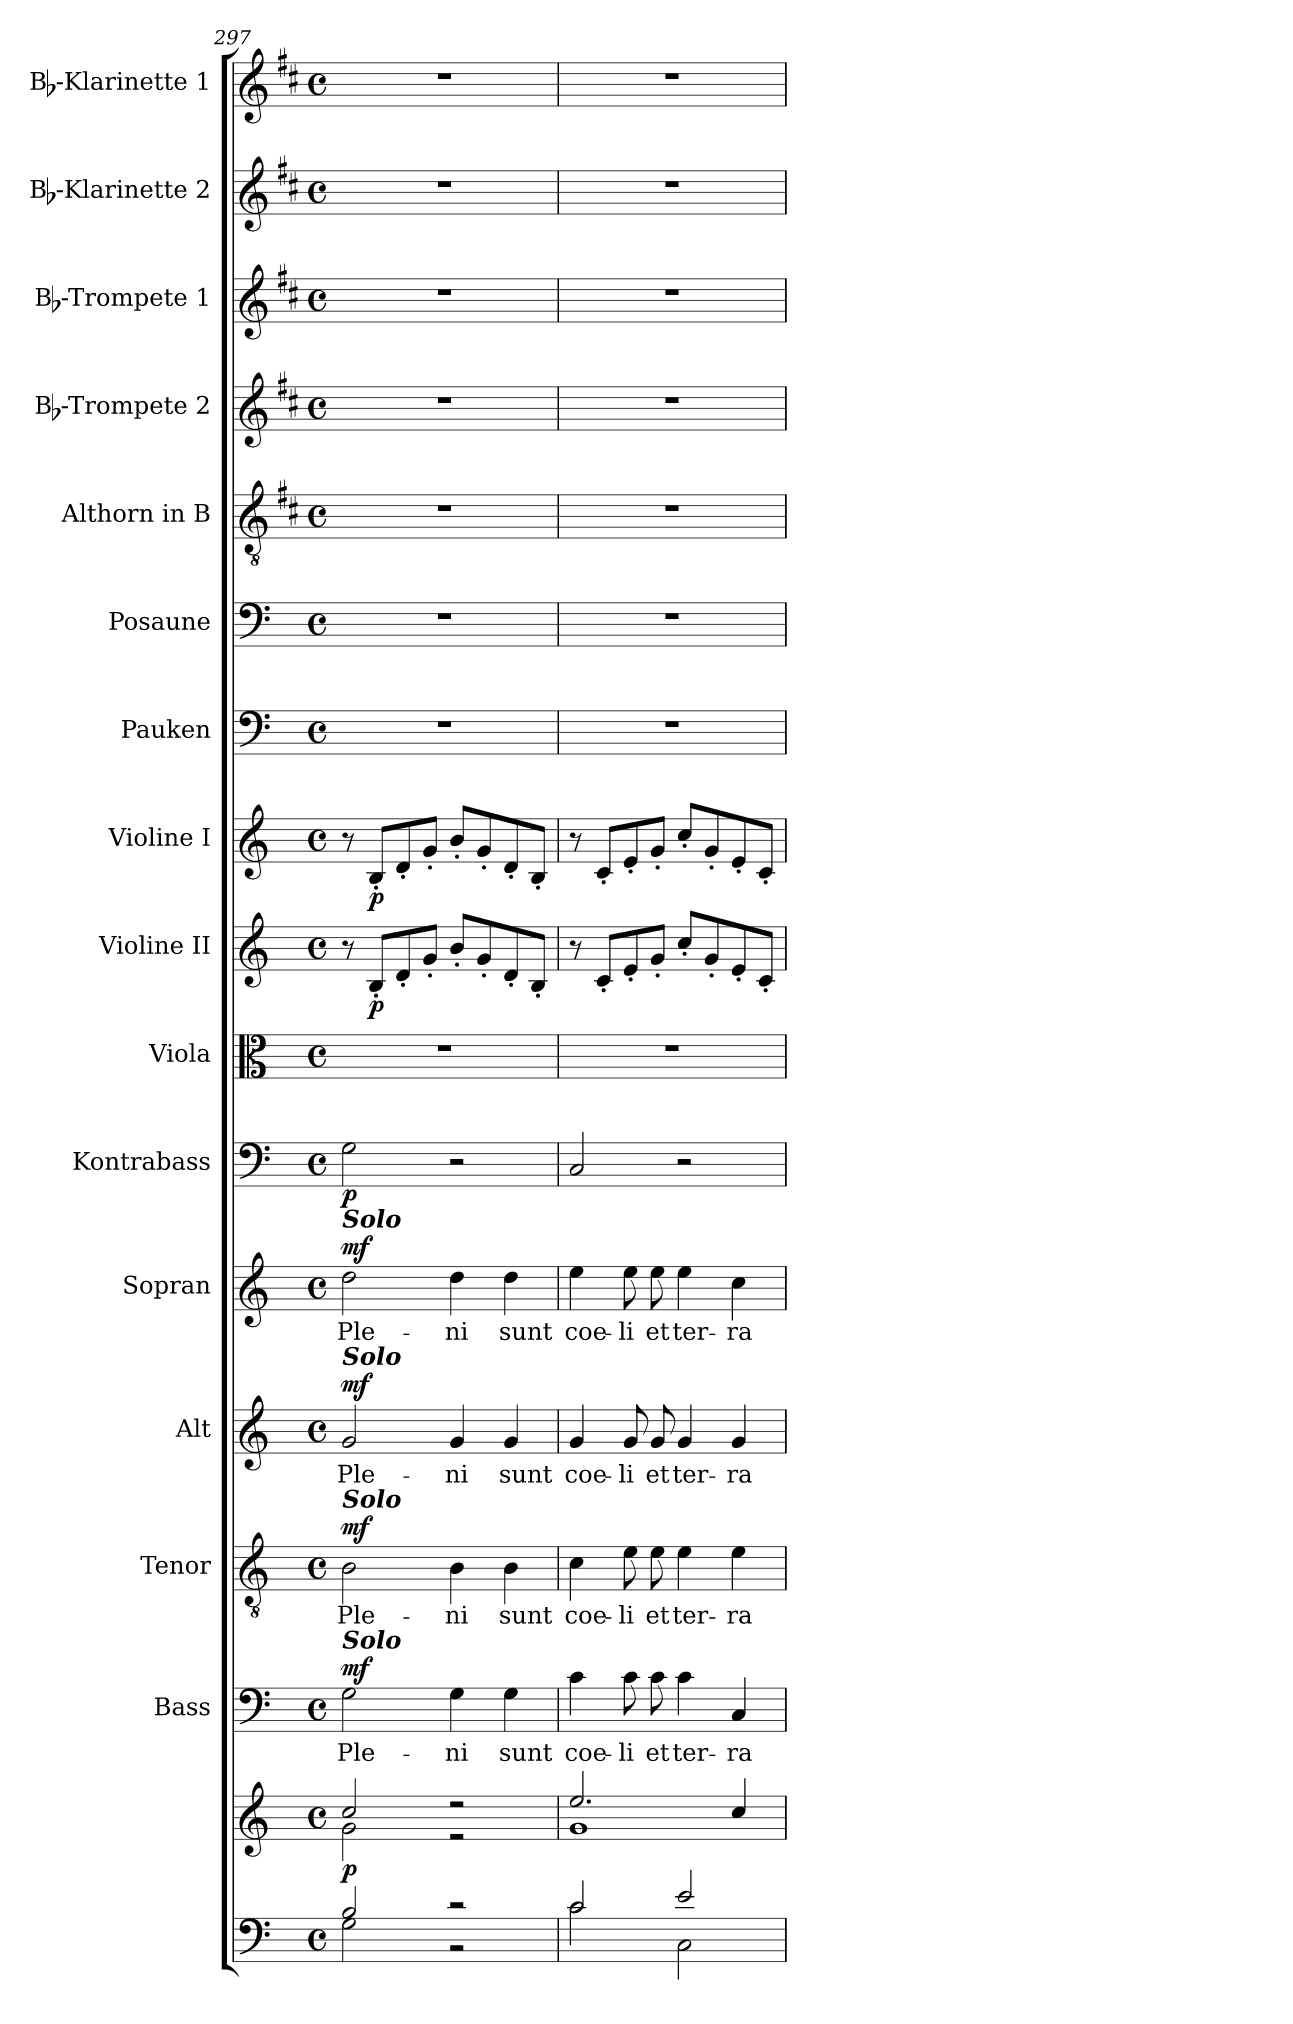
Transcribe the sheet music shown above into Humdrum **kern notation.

**kern	**kern	**dynam	**kern	**text	**dynam	**kern	**text	**dynam	**kern	**text	**dynam	**kern	**text	**dynam	**kern	**dynam	**kern	**kern	**dynam	**kern	**dynam	**kern	**kern	**kern	**kern	**kern	**kern	**kern
*part16	*part16	*part16	*part15	*part15	*part15	*part14	*part14	*part14	*part13	*part13	*part13	*part12	*part12	*part12	*part11	*part11	*part10	*part9	*part9	*part8	*part8	*part7	*part6	*part5	*part4	*part3	*part2	*part1
*staff17	*staff16	*staff16/17	*staff15	*staff15	*staff15	*staff14	*staff14	*staff14	*staff13	*staff13	*staff13	*staff12	*staff12	*staff12	*staff11	*staff11	*staff10	*staff9	*staff9	*staff8	*staff8	*staff7	*staff6	*staff5	*staff4	*staff3	*staff2	*staff1
*	*	*	*I"Bass	*	*	*I"Tenor	*	*	*I"Alt	*	*	*I"Sopran	*	*	*I"Kontrabass	*	*I"Viola	*I"Violine II	*	*I"Violine I	*	*I"Pauken	*I"Posaune	*I"Althorn in B	*I"Bb-Trompete 2	*I"Bb-Trompete 1	*I"Bb-Klarinette 2	*I"Bb-Klarinette 1
*	*	*	*I'B.	*	*	*I'T.	*	*	*I'A.	*	*	*I'S.	*	*	*I'Kb.	*	*I'Vla.	*I'Vl. II	*	*I'Vl. I	*	*I'Pk.	*I'Pos.	*	*I'Bb Trp. 2	*I'Bb Trp. 1	*I'Bb Kl. 2	*I'Bb Kl. 1
!!LO:PB:g=z
*clefF4	*clefG2	*	*clefF4	*	*	*clefGv2	*	*	*clefG2	*	*	*clefG2	*	*	*clefF4	*	*clefC3	*clefG2	*	*clefG2	*	*clefF4	*clefF4	*clefGv2	*clefG2	*clefG2	*clefG2	*clefG2
*	*	*	*	*	*	*	*	*	*	*	*	*	*	*	*ITrd7c12	*	*	*	*	*	*	*	*	*ITrd1c2	*ITrd1c2	*ITrd1c2	*ITrd1c2	*ITrd1c2
*k[]	*k[]	*	*k[]	*	*	*k[]	*	*	*k[]	*	*	*k[]	*	*	*k[]	*	*k[]	*k[]	*	*k[]	*	*k[]	*k[]	*k[]	*k[]	*k[]	*k[]	*k[]
*C:	*C:	*	*C:	*	*	*C:	*	*	*C:	*	*	*C:	*	*	*C:	*	*C:	*C:	*	*C:	*	*C:	*C:	*C:	*C:	*C:	*C:	*C:
*M4/4	*M4/4	*	*M4/4	*	*	*M4/4	*	*	*M4/4	*	*	*M4/4	*	*	*M4/4	*	*M4/4	*M4/4	*	*M4/4	*	*M4/4	*M4/4	*M4/4	*M4/4	*M4/4	*M4/4	*M4/4
*met(c)	*met(c)	*	*met(c)	*	*	*met(c)	*	*	*met(c)	*	*	*met(c)	*	*	*met(c)	*	*met(c)	*met(c)	*	*met(c)	*	*met(c)	*met(c)	*met(c)	*met(c)	*met(c)	*met(c)	*met(c)
=297	=297	=297	=297	=297	=297	=297	=297	=297	=297	=297	=297	=297	=297	=297	=297	=297	=297	=297	=297	=297	=297	=297	=297	=297	=297	=297	=297	=297
*^	*^	*	*	*	*	*	*	*	*	*	*	*	*	*	*	*	*	*	*	*	*	*	*	*	*	*	*	*
!	!	!	!	!	!	!	!	!	!	!	!	!	!	!LO:TX:a:Bi:t=Solo	!	!	!	!	!	!	!	!	!	!	!	!	!	!	!	!
!	!	!	!	!	!	!	!	!	!	!	!LO:TX:a:Bi:t=Solo	!	!	!	!	!	!	!	!	!	!	!	!	!	!	!	!	!	!	!
!	!	!	!	!	!	!	!	!LO:TX:a:Bi:t=Solo	!	!	!	!	!	!	!	!	!	!	!	!	!	!	!	!	!	!	!	!	!	!
!	!	!	!	!	!LO:TX:a:Bi:t=Solo	!	!	!	!	!	!	!	!	!	!	!	!	!	!	!	!	!	!	!	!	!	!	!	!	!
!	!	!	!	!LO:DY:b	!	!LO:LY:b	!LO:DY:a	!	!LO:LY:b	!LO:DY:a	!	!LO:LY:b	!LO:DY:a	!	!LO:LY:b	!LO:DY:a	!	!LO:DY:b	!	!	!	!	!	!	!	!	!	!	!	!
2B/	2G\	2cc/	2g\	p	2G\	Ple-	mf	2B\	Ple-	mf	2g/	Ple-	mf	2dd\	Ple-	mf	2GG\	p	1r	8r	.	8r	.	1r	1r	1r	1r	1r	1r	1r
!	!	!	!	!	!	!	!	!	!	!	!	!	!	!	!	!	!	!	!	!	!LO:DY:b	!	!LO:DY:b	!	!	!	!	!	!	!
.	.	.	.	.	.	.	.	.	.	.	.	.	.	.	.	.	.	.	.	8B'</L	p	8B'</L	p	.	.	.	.	.	.	.
.	.	.	.	.	.	.	.	.	.	.	.	.	.	.	.	.	.	.	.	8d'</	.	8d'</	.	.	.	.	.	.	.	.
.	.	.	.	.	.	.	.	.	.	.	.	.	.	.	.	.	.	.	.	8g'</J	.	8g'</J	.	.	.	.	.	.	.	.
!	!	!	!	!	!	!LO:LY:b	!	!	!LO:LY:b	!	!	!LO:LY:b	!	!	!LO:LY:b	!	!	!	!	!	!	!	!	!	!	!	!	!	!	!
2r	2r	2r	2r	.	4G\	-ni	.	4B\	-ni	.	4g/	-ni	.	4dd\	-ni	.	2r	.	.	8b'</L	.	8b'</L	.	.	.	.	.	.	.	.
.	.	.	.	.	.	.	.	.	.	.	.	.	.	.	.	.	.	.	.	8g'</	.	8g'</	.	.	.	.	.	.	.	.
!	!	!	!	!	!	!LO:LY:b	!	!	!LO:LY:b	!	!	!LO:LY:b	!	!	!LO:LY:b	!	!	!	!	!	!	!	!	!	!	!	!	!	!	!
.	.	.	.	.	4G\	sunt	.	4B\	sunt	.	4g/	sunt	.	4dd\	sunt	.	.	.	.	8d'</	.	8d'</	.	.	.	.	.	.	.	.
.	.	.	.	.	.	.	.	.	.	.	.	.	.	.	.	.	.	.	.	8B'</J	.	8B'</J	.	.	.	.	.	.	.	.
=298	=298	=298	=298	=298	=298	=298	=298	=298	=298	=298	=298	=298	=298	=298	=298	=298	=298	=298	=298	=298	=298	=298	=298	=298	=298	=298	=298	=298	=298	=298
!	!	!	!	!	!	!LO:LY:b	!	!	!LO:LY:b	!	!	!LO:LY:b	!	!	!LO:LY:b	!	!	!	!	!	!	!	!	!	!	!	!	!	!	!
2c/	2c\	2.ee/	1g	.	4c\	coe-	.	4c\	coe-	.	4g/	coe-	.	4ee\	coe-	.	2CC/	.	1r	8r	.	8r	.	1r	1r	1r	1r	1r	1r	1r
.	.	.	.	.	.	.	.	.	.	.	.	.	.	.	.	.	.	.	.	8c'</L	.	8c'</L	.	.	.	.	.	.	.	.
!	!	!	!	!	!	!LO:LY:b	!	!	!LO:LY:b	!	!	!LO:LY:b	!	!	!LO:LY:b	!	!	!	!	!	!	!	!	!	!	!	!	!	!	!
.	.	.	.	.	8c\	-li	.	8e\	-li	.	8g/	-li	.	8ee\	-li	.	.	.	.	8e'</	.	8e'</	.	.	.	.	.	.	.	.
!	!	!	!	!	!	!LO:LY:b	!	!	!LO:LY:b	!	!	!LO:LY:b	!	!	!LO:LY:b	!	!	!	!	!	!	!	!	!	!	!	!	!	!	!
.	.	.	.	.	8c\	et	.	8e\	et	.	8g/	et	.	8ee\	et	.	.	.	.	8g'</J	.	8g'</J	.	.	.	.	.	.	.	.
!	!	!	!	!	!	!LO:LY:b	!	!	!LO:LY:b	!	!	!LO:LY:b	!	!	!LO:LY:b	!	!	!	!	!	!	!	!	!	!	!	!	!	!	!
2e/	2C\	.	.	.	4c\	ter-	.	4e\	ter-	.	4g/	ter-	.	4ee\	ter-	.	2r	.	.	8cc'</L	.	8cc'</L	.	.	.	.	.	.	.	.
.	.	.	.	.	.	.	.	.	.	.	.	.	.	.	.	.	.	.	.	8g'</	.	8g'</	.	.	.	.	.	.	.	.
!	!	!	!	!	!	!LO:LY:b	!	!	!LO:LY:b	!	!	!LO:LY:b	!	!	!LO:LY:b	!	!	!	!	!	!	!	!	!	!	!	!	!	!	!
.	.	4cc/	.	.	4C/	-ra	.	4e\	-ra	.	4g/	-ra	.	4cc\	-ra	.	.	.	.	8e'</	.	8e'</	.	.	.	.	.	.	.	.
.	.	.	.	.	.	.	.	.	.	.	.	.	.	.	.	.	.	.	.	8c'</J	.	8c'</J	.	.	.	.	.	.	.	.
*v	*v	*	*	*	*	*	*	*	*	*	*	*	*	*	*	*	*	*	*	*	*	*	*	*	*	*	*	*	*	*
*	*v	*v	*	*	*	*	*	*	*	*	*	*	*	*	*	*	*	*	*	*	*	*	*	*	*	*	*	*	*
=	=	=	=	=	=	=	=	=	=	=	=	=	=	=	=	=	=	=	=	=	=	=	=	=	=	=	=	=
*-	*-	*-	*-	*-	*-	*-	*-	*-	*-	*-	*-	*-	*-	*-	*-	*-	*-	*-	*-	*-	*-	*-	*-	*-	*-	*-	*-	*-
